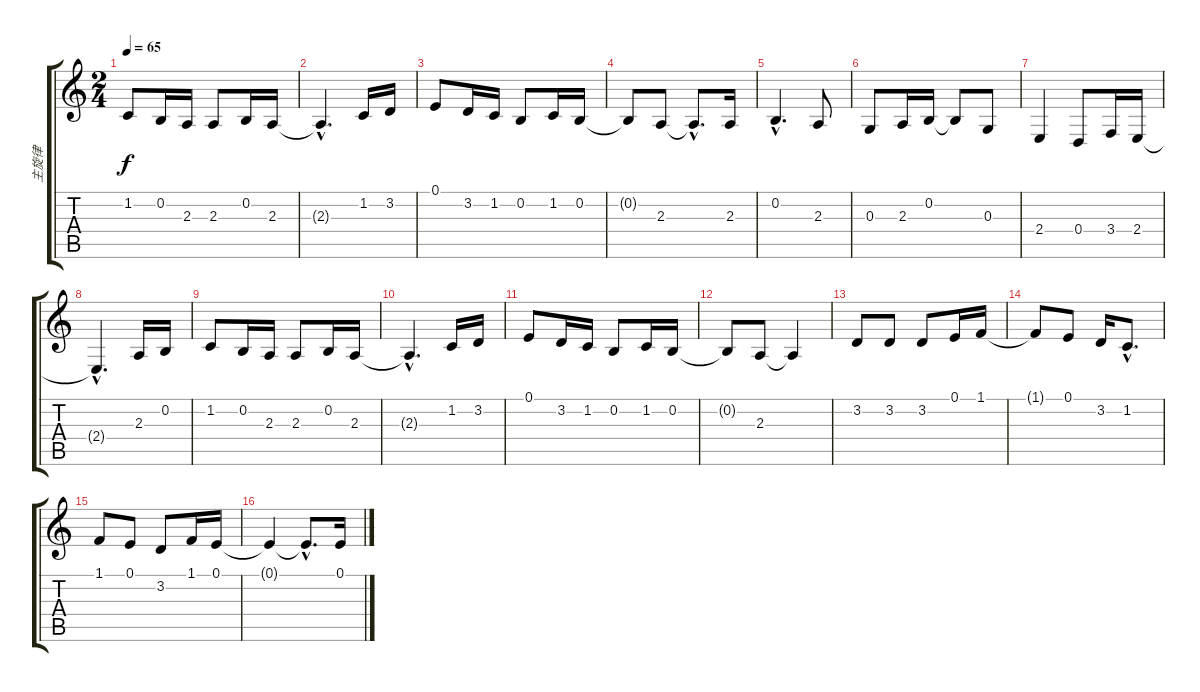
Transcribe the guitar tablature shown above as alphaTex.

\track ("主旋律" "主旋律") {instrument tenorsax}
\staff {score tabs}
\tuning (E4 B3 G3 D3 A2 E2) {hide}
\ts (2 4)
\tempo 65
\clef g2
\ks c
1.2.8{dy f} 0.2.16 2.3.16 2.3.8 0.2.16 2.3.16 |
2.3{hac t}.4{d} 1.2.16 3.2.16 |
0.1.8 3.2.16 1.2.16 0.2.8 1.2.16 0.2.16 |
0.2{t}.8 2.3.8 2.3{hac t}.8{d} 2.3.16 |
0.2{hac}.4{d} 2.3.8 |
0.3.8 2.3.16 0.2.16 0.2{t}.8 0.3.8 |
2.4.4 0.4.8 3.4.16 2.4.16 |
2.4{hac t}.4{d} 2.3.16 0.2.16 |
1.2.8 0.2.16 2.3.16 2.3.8 0.2.16 2.3.16 |
2.3{hac t}.4{d} 1.2.16 3.2.16 |
0.1.8 3.2.16 1.2.16 0.2.8 1.2.16 0.2.16 |
0.2{t}.8 2.3.8 2.3{t}.4 |
3.2.8 3.2.8 3.2.8 0.1.16 1.1.16 |
1.1{t}.8 0.1.8 3.2.16 1.2{hac}.8{d} |
1.1.8 0.1.8 3.2.8 1.1.16 0.1.16 |
0.1{t}.4 0.1{hac t}.8{d} 0.1.16
